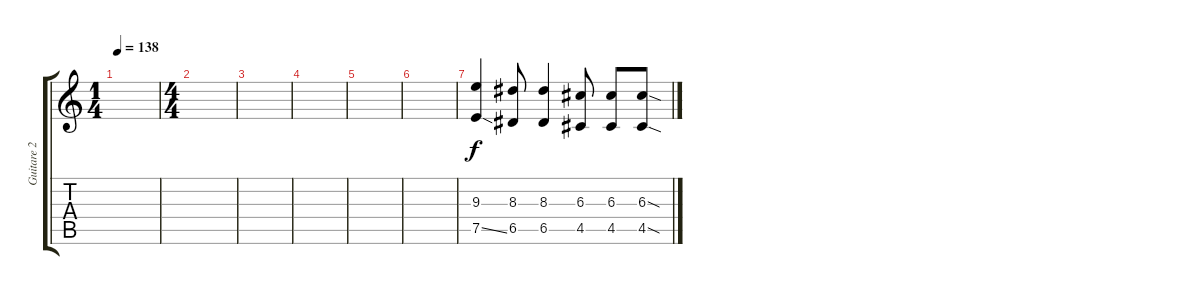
\track ("Guitare 2" "Guitare 2") {instrument overdrivenguitar}
\staff {score tabs}
\tuning (E4 B3 G3 D3 A2 E2) {hide}
\ts (1 4)
\tempo 138
\clef g2
\ks c
|
\ts (4 4)
|
|
|
|
|
(9.3 7.5{ss}).4{instrument electricguitarclean} (8.3 6.5).8 (8.3 6.5).4 (6.3 4.5).8 (6.3 4.5).8 (6.3{sod} 4.5{sod}).8
